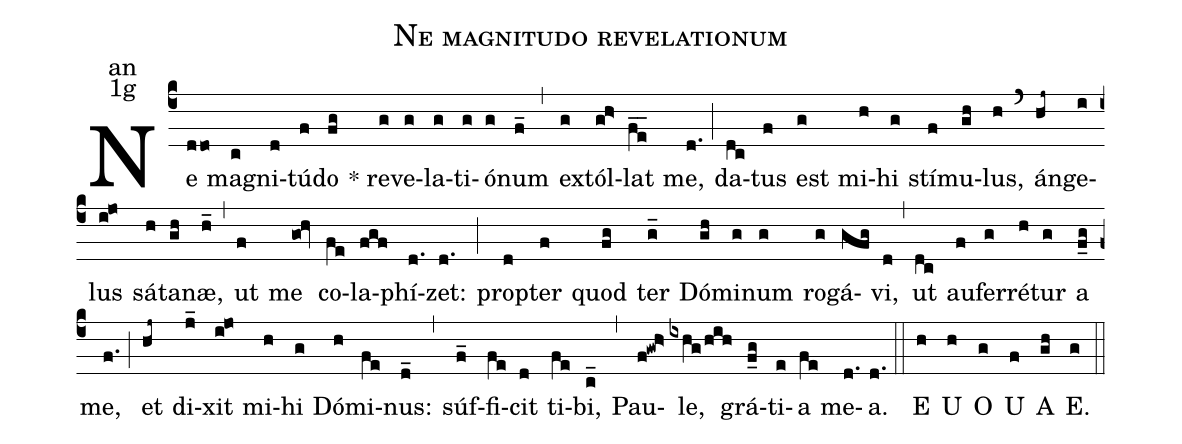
name:Ne magnitudo revelationum;
office-part:an;
mode:1g;
%%
(c4) Ne(ddo) ma(c)gni(d)tú(f)do(fg) <sp>*</sp> re(g)ve(g)la(g)ti(g)ó(g)num(f_) (,) ex(g)tól(gh>)lat(fe__) me,(d.) (;)
da(dc)tus(f) est(g) mi(h)hi(g) stí(f)mu(gh)lus,(h) (`) án(hj~)ge(i)lus(i@jo) sá(h)ta(gh)næ,(h_) (,)
ut(f) me(go0!hv) co(fe)la(fgf)phí(d.)zet:(d.) (;)
prop(d)ter(f) quod(fg) ter(g_) Dó(gh)mi(g)num(g) ro(g)gá(gfg)vi,(d) (,)
ut(dc) au(f)fer(g)ré(h)tur(g) a(f_g) me,(f.) (;)
et(hj~) di(j_)xit(i@jo) mi(h)hi(g) Dó(h)mi(fe)nus:(d_) (,)
súf(f_)fi(fe)cit(d) ti(fe)bi,(c_) (,) Pau(f@gwh>)le,(ixhg/hih) grá(f_g)ti(e)a(fe) me(d.)a.(d.) (::)
<eu>  E(h) U(h) O(g) U(f) A(gh) E.(g) </eu> (::)
